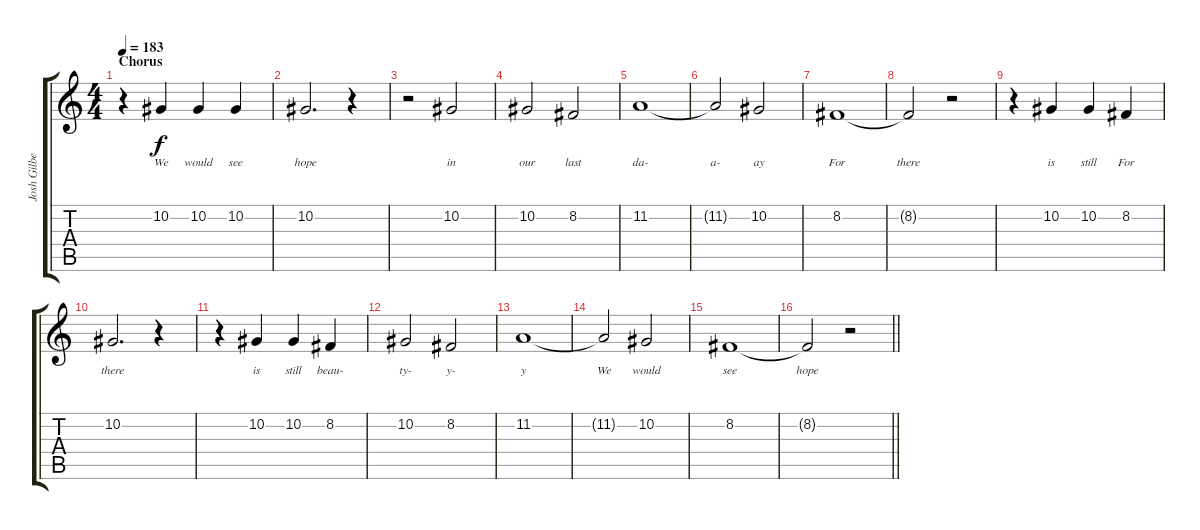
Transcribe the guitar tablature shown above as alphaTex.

\track ("Josh Gilbert (Vocals)" "Josh Gilbe") {instrument stringensemble1}
\staff {score tabs}
\tuning (Eb4 Bb3 Gb3 Db3 Ab2 Db2) {hide}
\ts (4 4)
\section ("" "Chorus")
\tempo 183
\clef g2
\ks c
r.4{dy f} 10.2.4{lyrics (0 "We") lyrics (1 "") lyrics (2 "") lyrics (3 "") lyrics (4 "")} 10.2.4{lyrics (0 "would") lyrics (1 "") lyrics (2 "") lyrics (3 "") lyrics (4 "")} 10.2.4{lyrics (0 "see") lyrics (1 "") lyrics (2 "") lyrics (3 "") lyrics (4 "")} |
10.2.2{d lyrics (0 "hope") lyrics (1 "") lyrics (2 "") lyrics (3 "") lyrics (4 "")} r.4 |
r.2 10.2.2{lyrics (0 "in") lyrics (1 "") lyrics (2 "") lyrics (3 "") lyrics (4 "")} |
10.2.2{lyrics (0 "our") lyrics (1 "") lyrics (2 "") lyrics (3 "") lyrics (4 "")} 8.2.2{lyrics (0 "last") lyrics (1 "") lyrics (2 "") lyrics (3 "") lyrics (4 "")} |
11.2.1{lyrics (0 "da-") lyrics (1 "") lyrics (2 "") lyrics (3 "") lyrics (4 "")} |
11.2{t}.2{lyrics (0 "a-") lyrics (1 "") lyrics (2 "") lyrics (3 "") lyrics (4 "")} 10.2.2{lyrics (0 "ay") lyrics (1 "") lyrics (2 "") lyrics (3 "") lyrics (4 "")} |
8.2.1{lyrics (0 "For") lyrics (1 "") lyrics (2 "") lyrics (3 "") lyrics (4 "")} |
8.2{t}.2{lyrics (0 "there") lyrics (1 "") lyrics (2 "") lyrics (3 "") lyrics (4 "")} r.2 |
r.4 10.2.4{lyrics (0 "is") lyrics (1 "") lyrics (2 "") lyrics (3 "") lyrics (4 "")} 10.2.4{lyrics (0 "still") lyrics (1 "") lyrics (2 "") lyrics (3 "") lyrics (4 "")} 8.2.4{lyrics (0 "For") lyrics (1 "") lyrics (2 "") lyrics (3 "") lyrics (4 "")} |
10.2.2{d lyrics (0 "there") lyrics (1 "") lyrics (2 "") lyrics (3 "") lyrics (4 "")} r.4 |
r.4 10.2.4{lyrics (0 "is") lyrics (1 "") lyrics (2 "") lyrics (3 "") lyrics (4 "")} 10.2.4{lyrics (0 "still") lyrics (1 "") lyrics (2 "") lyrics (3 "") lyrics (4 "")} 8.2.4{lyrics (0 "beau-") lyrics (1 "") lyrics (2 "") lyrics (3 "") lyrics (4 "")} |
10.2.2{lyrics (0 "ty-") lyrics (1 "") lyrics (2 "") lyrics (3 "") lyrics (4 "")} 8.2.2{lyrics (0 "y-") lyrics (1 "") lyrics (2 "") lyrics (3 "") lyrics (4 "")} |
11.2.1{lyrics (0 "y") lyrics (1 "") lyrics (2 "") lyrics (3 "") lyrics (4 "")} |
11.2{t}.2{lyrics (0 "We") lyrics (1 "") lyrics (2 "") lyrics (3 "") lyrics (4 "")} 10.2.2{lyrics (0 "would") lyrics (1 "") lyrics (2 "") lyrics (3 "") lyrics (4 "")} |
8.2.1{lyrics (0 "see") lyrics (1 "") lyrics (2 "") lyrics (3 "") lyrics (4 "")} |
\barLineRight lightlight
8.2{t}.2{lyrics (0 "hope") lyrics (1 "") lyrics (2 "") lyrics (3 "") lyrics (4 "")} r.2
